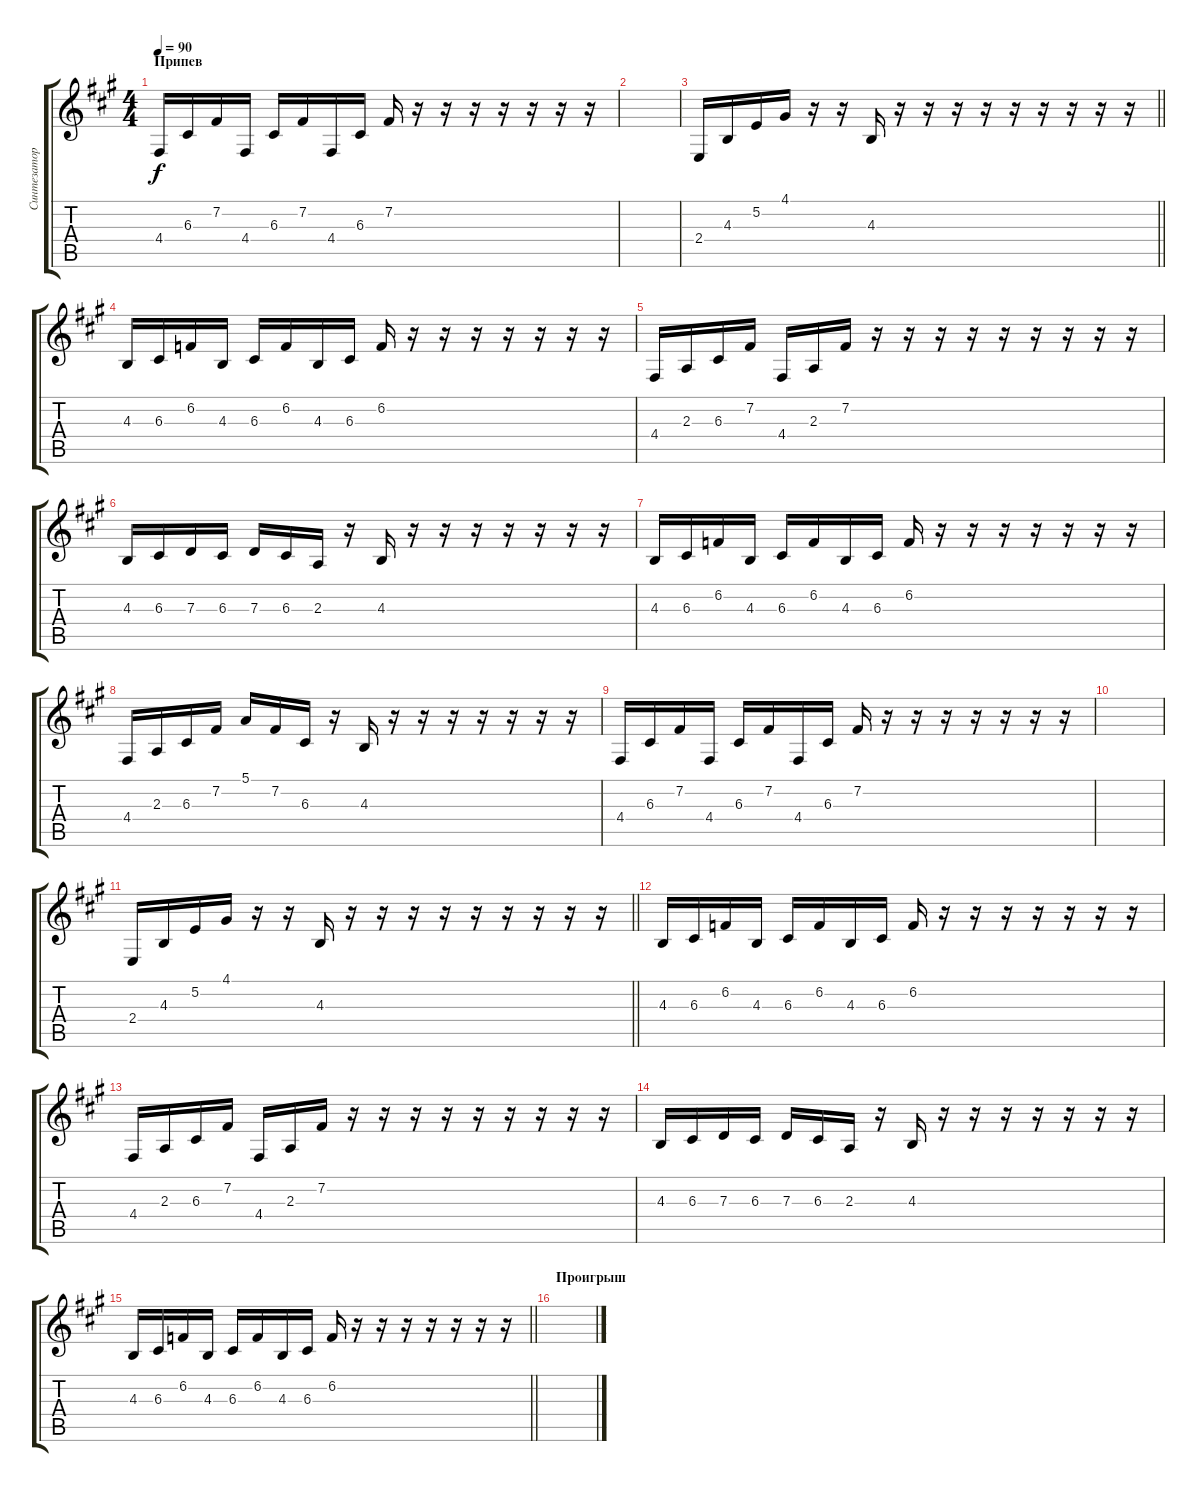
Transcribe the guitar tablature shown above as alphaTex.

\track ("Синтезатор" "Синтезатор") {instrument pad3polysynth}
\staff {score tabs}
\tuning (E4 B3 G3 D3 A2 E2) {hide}
\ts (4 4)
\section ("" "Припев")
\tempo 90
\clef g2
\ks f#minor
4.4.16{dy f} 6.3.16 7.2.16 4.4.16 6.3.16 7.2.16 4.4.16 6.3.16 7.2.16 r.16 r.16 r.16 r.16 r.16 r.16 r.16 |
|
\barLineRight lightlight
2.4.16 4.3.16 5.2.16 4.1.16 r.16 r.16 4.3.16 r.16 r.16 r.16 r.16 r.16 r.16 r.16 r.16 r.16 |
4.3.16 6.3.16 6.2.16 4.3.16 6.3.16 6.2.16 4.3.16 6.3.16 6.2.16 r.16 r.16 r.16 r.16 r.16 r.16 r.16 |
4.4.16 2.3.16 6.3.16 7.2.16 4.4.16 2.3.16 7.2.16 r.16 r.16 r.16 r.16 r.16 r.16 r.16 r.16 r.16 |
4.3.16 6.3.16 7.3.16 6.3.16 7.3.16 6.3.16 2.3.16 r.16 4.3.16 r.16 r.16 r.16 r.16 r.16 r.16 r.16 |
4.3.16 6.3.16 6.2.16 4.3.16 6.3.16 6.2.16 4.3.16 6.3.16 6.2.16 r.16 r.16 r.16 r.16 r.16 r.16 r.16 |
4.4.16 2.3.16 6.3.16 7.2.16 5.1.16 7.2.16 6.3.16 r.16 4.3.16 r.16 r.16 r.16 r.16 r.16 r.16 r.16 |
4.4.16 6.3.16 7.2.16 4.4.16 6.3.16 7.2.16 4.4.16 6.3.16 7.2.16 r.16 r.16 r.16 r.16 r.16 r.16 r.16 |
|
\barLineRight lightlight
2.4.16 4.3.16 5.2.16 4.1.16 r.16 r.16 4.3.16 r.16 r.16 r.16 r.16 r.16 r.16 r.16 r.16 r.16 |
4.3.16 6.3.16 6.2.16 4.3.16 6.3.16 6.2.16 4.3.16 6.3.16 6.2.16 r.16 r.16 r.16 r.16 r.16 r.16 r.16 |
4.4.16 2.3.16 6.3.16 7.2.16 4.4.16 2.3.16 7.2.16 r.16 r.16 r.16 r.16 r.16 r.16 r.16 r.16 r.16 |
4.3.16 6.3.16 7.3.16 6.3.16 7.3.16 6.3.16 2.3.16 r.16 4.3.16 r.16 r.16 r.16 r.16 r.16 r.16 r.16 |
\barLineRight lightlight
4.3.16 6.3.16 6.2.16 4.3.16 6.3.16 6.2.16 4.3.16 6.3.16 6.2.16 r.16 r.16 r.16 r.16 r.16 r.16 r.16 |
\section ("" "Проигрыш")
